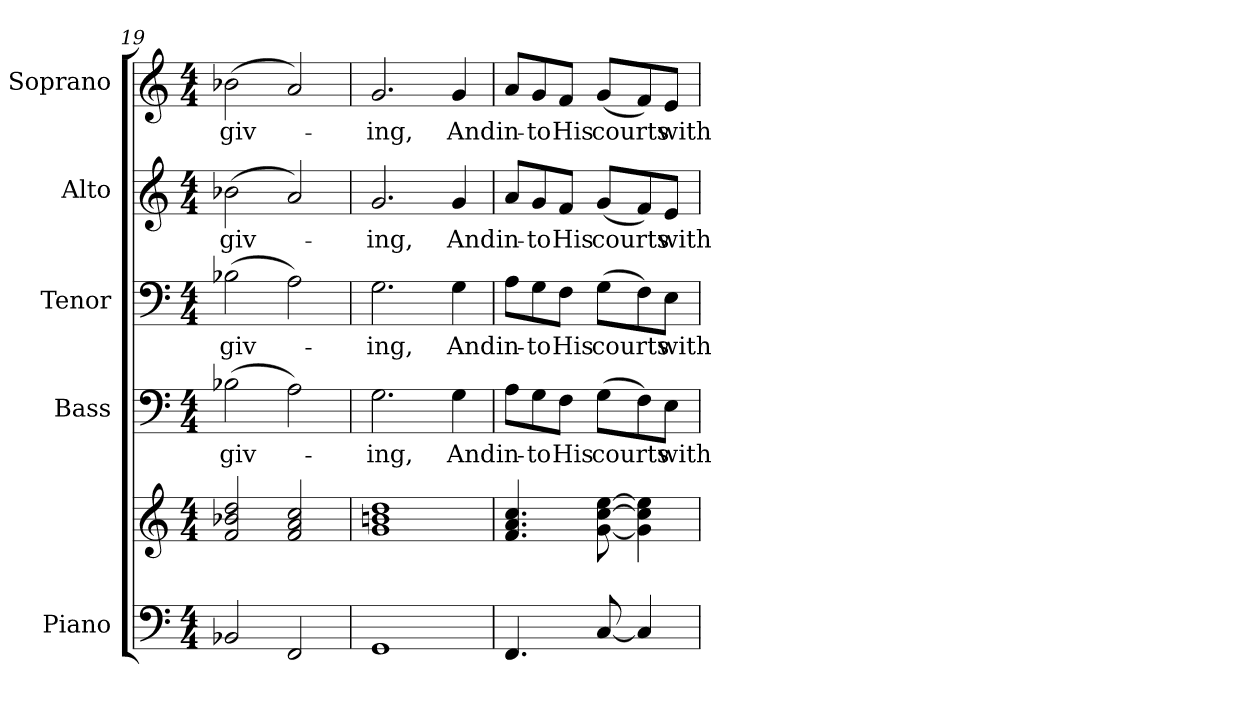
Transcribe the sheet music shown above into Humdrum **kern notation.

**kern	**kern	**kern	**text	**kern	**text	**kern	**text	**kern	**text
*part5	*part5	*part4	*part4	*part3	*part3	*part2	*part2	*part1	*part1
*staff6	*staff5	*staff4	*staff4	*staff3	*staff3	*staff2	*staff2	*staff1	*staff1
*I"Piano	*	*I"Bass	*	*I"Tenor	*	*I"Alto	*	*I"Soprano	*
*I'Pno.	*	*I'B.	*	*I'T.	*	*I'A.	*	*I'S.	*
*clefF4	*clefG2	*clefF4	*	*clefF4	*	*clefG2	*	*clefG2	*
*k[]	*k[]	*k[]	*	*k[]	*	*k[]	*	*k[]	*
*C:	*C:	*C:	*	*C:	*	*C:	*	*C:	*
*M4/4	*M4/4	*M4/4	*	*M4/4	*	*M4/4	*	*M4/4	*
=19	=19	=19	=19	=19	=19	=19	=19	=19	=19
!	!	!	!LO:LY:b:color=#000000	!	!	!	!	!	!
!	!	!	!	!	!LO:LY:b:color=#000000	!	!	!	!
!	!	!	!	!	!	!	!LO:LY:b:color=#000000	!	!
!	!	!	!	!	!	!	!	!	!LO:LY:b:color=#000000
2BB-Xi/	2fi/ 2b-Xi 2ddi	(2B-Xi\	giv-	(2B-Xi\	giv-	(2b-Xi\	giv-	(2b-Xi\	giv-
2FFi/	2fi/ 2ai 2cci	2Ai\)	.	2Ai\)	.	2ai/)	.	2ai/)	.
!!LO:PB:g=z
=20	=20	=20	=20	=20	=20	=20	=20	=20	=20
!	!	!	!LO:LY:b:color=#000000	!	!	!	!	!	!
!	!	!	!	!	!LO:LY:b:color=#000000	!	!	!	!
!	!	!	!	!	!	!	!LO:LY:b:color=#000000	!	!
!	!	!	!	!	!	!	!	!	!LO:LY:b:color=#000000
1GGi	1gi 1bni 1ddi	2.Gi\	-ing,	2.Gi\	-ing,	2.gi/	-ing,	2.gi/	-ing,
!	!	!	!LO:LY:b:color=#000000	!	!	!	!	!	!
!	!	!	!	!	!LO:LY:b:color=#000000	!	!	!	!
!	!	!	!	!	!	!	!LO:LY:b:color=#000000	!	!
!	!	!	!	!	!	!	!	!	!LO:LY:b:color=#000000
.	.	4Gi\	And	4Gi\	And	4gi/	And	4gi/	And
=21	=21	=21	=21	=21	=21	=21	=21	=21	=21
!	!	!	!LO:LY:b:color=#000000	!	!	!	!	!	!
!	!	!	!	!	!LO:LY:b:color=#000000	!	!	!	!
!	!	!	!	!	!	!	!LO:LY:b:color=#000000	!	!
!	!	!	!	!	!	!	!	!	!LO:LY:b:color=#000000
4.FFi/	4.fi/ 4.ai 4.cci	8Ai\L	in-	8Ai\L	in-	8ai/L	in-	8ai/L	in-
!	!	!	!LO:LY:b:color=#000000	!	!	!	!	!	!
!	!	!	!	!	!LO:LY:b:color=#000000	!	!	!	!
!	!	!	!	!	!	!	!LO:LY:b:color=#000000	!	!
!	!	!	!	!	!	!	!	!	!LO:LY:b:color=#000000
.	.	8Gi\	-to	8Gi\	-to	8gi/	-to	8gi/	-to
!	!	!	!LO:LY:b:color=#000000	!	!	!	!	!	!
!	!	!	!	!	!LO:LY:b:color=#000000	!	!	!	!
!	!	!	!	!	!	!	!LO:LY:b:color=#000000	!	!
!	!	!	!	!	!	!	!	!	!LO:LY:b:color=#000000
.	.	8Fi\J	His	8Fi\J	His	8fi/J	His	8fi/J	His
!	!	!	!LO:LY:b:color=#000000	!	!	!	!	!	!
!	!	!	!	!	!LO:LY:b:color=#000000	!	!	!	!
!	!	!	!	!	!	!	!LO:LY:b:color=#000000	!	!
!	!	!	!	!	!	!	!	!	!LO:LY:b:color=#000000
[<8Ci/	[<8gi\ [>8cci [>8eei	(8Gi\L	courts	(8Gi\L	courts	(8gi/L	courts	(8gi/L	courts
4Ci/]	4gi\] 4cci] 4eei]	8Fi\)	.	8Fi\)	.	8fi/)	.	8fi/)	.
!	!	!	!LO:LY:b:color=#000000	!	!	!	!	!	!
!	!	!	!	!	!LO:LY:b:color=#000000	!	!	!	!
!	!	!	!	!	!	!	!LO:LY:b:color=#000000	!	!
!	!	!	!	!	!	!	!	!	!LO:LY:b:color=#000000
.	.	8Ei\J	with	8Ei\J	with	8ei/J	with	8ei/J	with
=	=	=	=	=	=	=	=	=	=
*-	*-	*-	*-	*-	*-	*-	*-	*-	*-
